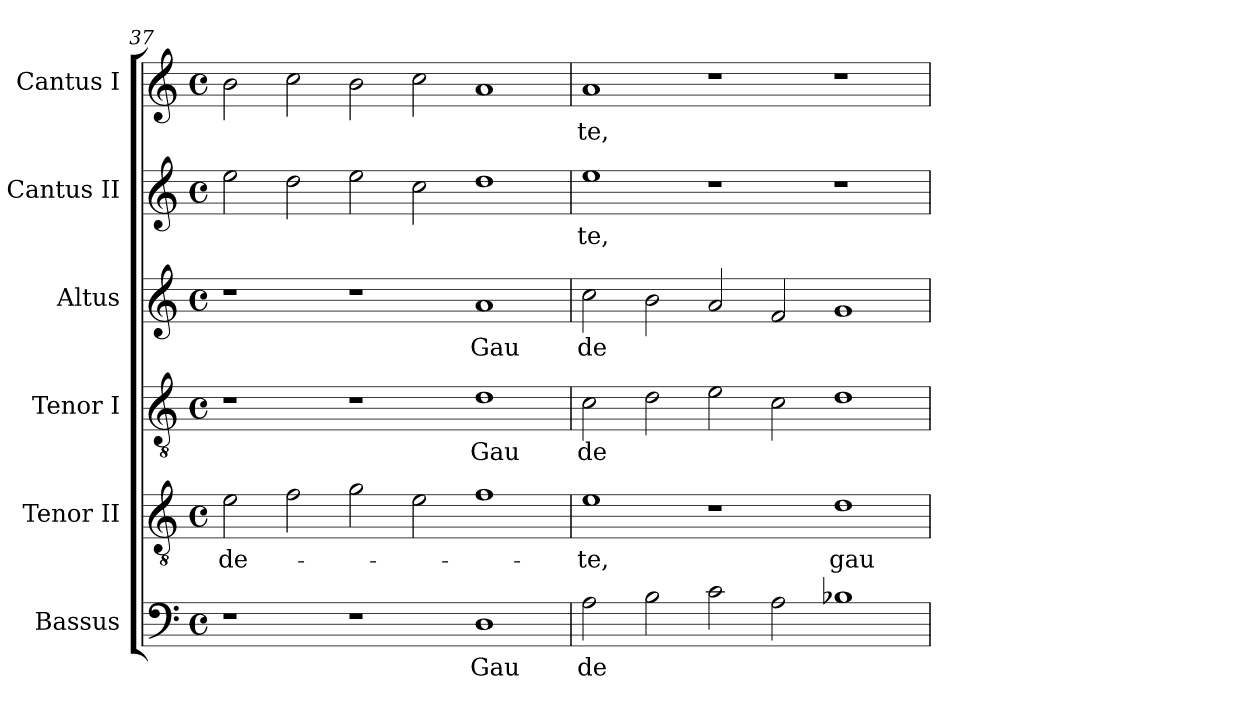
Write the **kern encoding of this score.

**kern	**text	**kern	**text	**kern	**text	**kern	**text	**kern	**text	**kern	**text
*part6	*part6	*part5	*part5	*part4	*part4	*part3	*part3	*part2	*part2	*part1	*part1
*staff6	*staff6	*staff5	*staff5	*staff4	*staff4	*staff3	*staff3	*staff2	*staff2	*staff1	*staff1
*I"Bassus	*	*I"Tenor II	*	*I"Tenor I	*	*I"Altus	*	*I"Cantus II	*	*I"Cantus I	*
*clefF4	*	*clefGv2	*	*clefGv2	*	*clefG2	*	*clefG2	*	*clefG2	*
*M4/4	*	*M4/4	*	*M4/4	*	*M4/4	*	*M4/4	*	*M4/4	*
*met(c)	*	*met(c)	*	*met(c)	*	*met(c)	*	*met(c)	*	*met(c)	*
=37	=37	=37	=37	=37	=37	=37	=37	=37	=37	=37	=37
!	!	!	!LO:LY:b:cj	!	!	!	!	!	!	!	!
1r	.	2e\	-de-	1r	.	1r	.	2ee\	.	2b\	.
.	.	2f\	.	.	.	.	.	2dd\	.	2cc\	.
1r	.	2g\	.	1r	.	1r	.	2ee\	.	2b\	.
.	.	2e\	.	.	.	.	.	2cc\	.	2cc\	.
!	!LO:LY:b:cj	!	!	!	!LO:LY:b:cj	!	!LO:LY:b:cj	!	!	!	!
1D	Gau	1f	.	1d	Gau	1a	Gau	1dd	.	1a	.
=38	=38	=38	=38	=38	=38	=38	=38	=38	=38	=38	=38
!	!LO:LY:b:cj	!	!LO:LY:b:cj	!	!LO:LY:b:cj	!	!LO:LY:b:cj	!	!LO:LY:b:cj	!	!LO:LY:b:cj
2A\	de	1e	-te,	2c\	de	2cc\	de	1ee	te,	1a	-te,
2B\	.	.	.	2d\	.	2b\	.	.	.	.	.
2c\	.	1r	.	2e\	.	2a/	.	1r	.	1r	.
2A\	.	.	.	2c\	.	2f/	.	.	.	.	.
!	!	!	!LO:LY:b:cj	!	!	!	!	!	!	!	!
1B-X	.	1d	gau-	1d	.	1g	.	1r	.	1r	.
=	=	=	=	=	=	=	=	=	=	=	=
*-	*-	*-	*-	*-	*-	*-	*-	*-	*-	*-	*-
